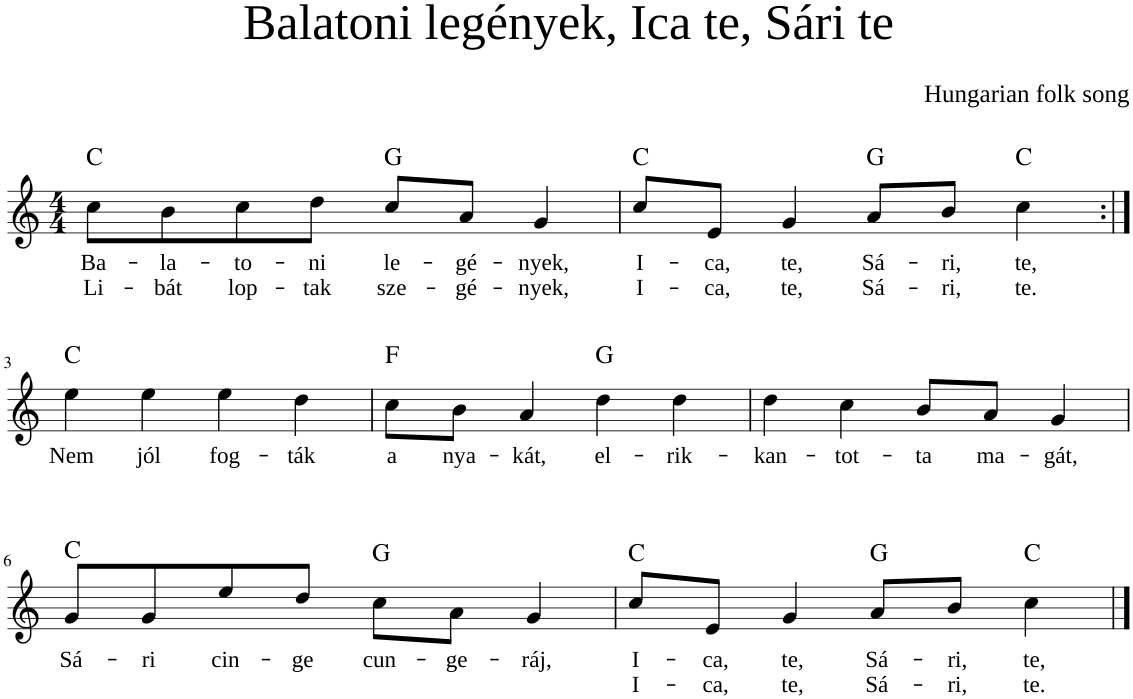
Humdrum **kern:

**kern	**text	**text	**harte
*part1	*part1	*part1	*part1
*staff1	*staff1	*staff1	*
*I"Choir	*	*	*
*I'Ch	*	*	*
*clefG2	*	*	*
*k[]	*	*	*
*M4/4	*	*	*
=1	=1	=1	=1
!	!LO:LY:b	!LO:LY:b	!
8cc\L	Ba-	Li-	C:maj
!	!LO:LY:b	!LO:LY:b	!
8b\	-la-	-bát	.
!	!LO:LY:b	!LO:LY:b	!
8cc\	-to-	lop-	.
!	!LO:LY:b	!LO:LY:b	!
8dd\J	-ni	-tak	.
!	!LO:LY:b	!LO:LY:b	!
8cc/L	le-	sze-	G:maj
!	!LO:LY:b	!LO:LY:b	!
8a/J	-gé-	-gé-	.
!	!LO:LY:b	!LO:LY:b	!
4g/	-nyek,	-nyek,	.
=2	=2	=2	=2
!	!LO:LY:b	!LO:LY:b	!
8cc/L	I-	I-	C:maj
!	!LO:LY:b	!LO:LY:b	!
8e/J	-ca,	-ca,	.
!	!LO:LY:b	!LO:LY:b	!
4g/	te,	te,	.
!	!LO:LY:b	!LO:LY:b	!
8a/L	Sá-	Sá-	G:maj
!	!LO:LY:b	!LO:LY:b	!
8b/J	-ri,	-ri,	.
!	!LO:LY:b	!LO:LY:b	!
4cc\	te,	te.	C:maj
!!LO:LB:g=z
=3:|!	=3:|!	=3:|!	=3:|!
!	!LO:LY:b	!	!
4ee\	Nem	.	C:maj
!	!LO:LY:b	!	!
4ee\	jól	.	.
!	!LO:LY:b	!	!
4ee\	fog-	.	.
!	!LO:LY:b	!	!
4dd\	-ták	.	.
=4	=4	=4	=4
!	!LO:LY:b	!	!
8cc\L	a	.	F:maj
!	!LO:LY:b	!	!
8b\J	nya-	.	.
!	!LO:LY:b	!	!
4a/	-kát,	.	.
!	!LO:LY:b	!	!
4dd\	el-	.	G:maj
!	!LO:LY:b	!	!
4dd\	-rik-	.	.
=5	=5	=5	=5
!	!LO:LY:b	!	!
4dd\	-kan-	.	.
!	!LO:LY:b	!	!
4cc\	-tot-	.	.
!	!LO:LY:b	!	!
8b/L	-ta	.	.
!	!LO:LY:b	!	!
8a/J	ma-	.	.
!	!LO:LY:b	!	!
4g/	-gát,	.	.
!!LO:LB:g=z
=6	=6	=6	=6
!	!LO:LY:b	!	!
8g/L	Sá-	.	C:maj
!	!LO:LY:b	!	!
8g/	-ri	.	.
!	!LO:LY:b	!	!
8ee/	cin-	.	.
!	!LO:LY:b	!	!
8dd/J	-ge	.	.
!	!LO:LY:b	!	!
8cc\L	cun-	.	G:maj
!	!LO:LY:b	!	!
8a\J	-ge-	.	.
!	!LO:LY:b	!	!
4g/	-ráj,	.	.
=7	=7	=7	=7
!	!LO:LY:b	!LO:LY:b	!
8cc/L	I-	I-	C:maj
!	!LO:LY:b	!LO:LY:b	!
8e/J	-ca,	-ca,	.
!	!LO:LY:b	!LO:LY:b	!
4g/	te,	te,	.
!	!LO:LY:b	!LO:LY:b	!
8a/L	Sá-	Sá-	G:maj
!	!LO:LY:b	!LO:LY:b	!
8b/J	-ri,	-ri,	.
!	!LO:LY:b	!LO:LY:b	!
4cc\	te,	te.	C:maj
==	==	==	==
*-	*-	*-	*-
